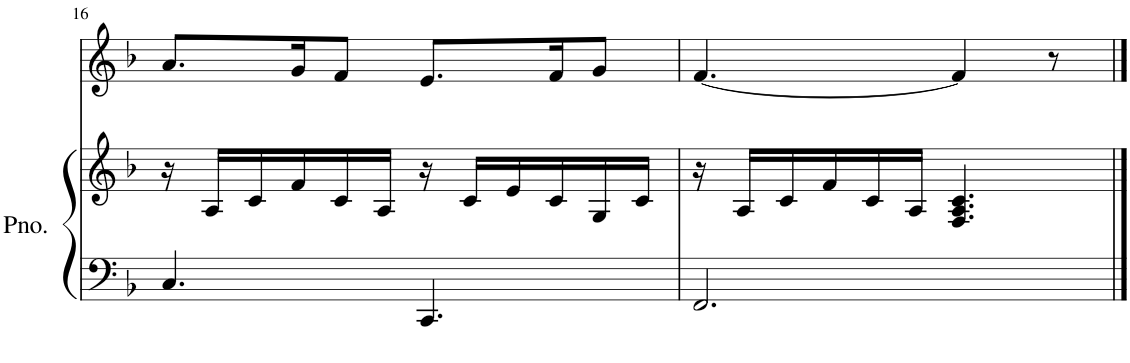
**kern	**kern	**kern
*part2	*part2	*part1
*staff3	*staff2	*staff1
*I"Piano	*	*I"Voice
*I'Pno.	*	*
!!LO:PB:g=z
*clefF4	*clefG2	*clefG2
*k[b-]	*k[b-]	*k[b-]
*M6/8	*M6/8	*M6/8
=16	=16	=16
4.C/	16r	8.a/L
.	16A/LL	.
.	16c/	.
.	16f/	16g/K
.	16c/	8f/J
.	16A/JJ	.
4.CC/	16r	8.e/L
.	16c/LL	.
.	16e/	.
.	16c/	16f/K
.	16G/	8g/J
.	16c/JJ	.
=17	=17	=17
2.FF/	16r	[4.f/
.	16A/LL	.
.	16c/	.
.	16f/	.
.	16c/	.
.	16A/JJ	.
.	4.F/ 4.A/ 4.c/	4f/]
.	.	8r
==	==	==
*-	*-	*-
